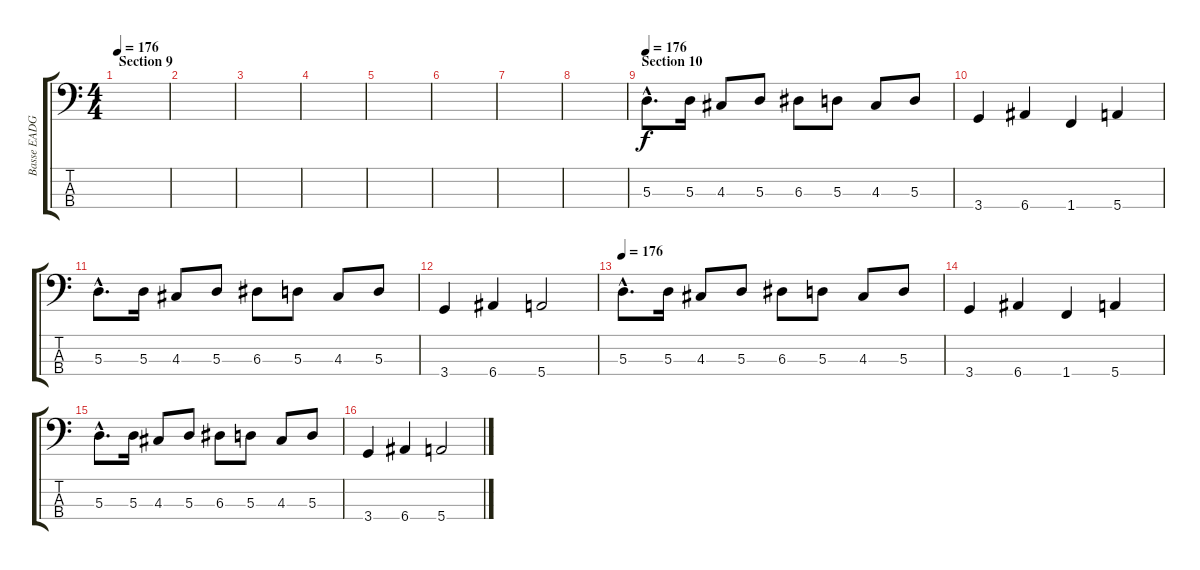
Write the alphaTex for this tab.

\track ("Basse EADG" "Basse EADG") {instrument electricbassfinger}
\staff {score tabs}
\tuning (G2 D2 A1 E1) {hide}
\ts (4 4)
\section ("" "Section 9")
\tempo 176
\clef f4
\ks c
|
|
|
|
|
|
|
|
\section ("" "Section 10")
\tempo 176
5.3{hac}.8{d} 5.3.16 4.3.8 5.3.8 6.3.8 5.3.8 4.3.8 5.3.8 |
3.4.4 6.4.4 1.4.4 5.4.4 |
5.3{hac}.8{d} 5.3.16 4.3.8 5.3.8 6.3.8 5.3.8 4.3.8 5.3.8 |
3.4.4 6.4.4 5.4.2 |
\tempo 176
5.3{hac}.8{d} 5.3.16 4.3.8 5.3.8 6.3.8 5.3.8 4.3.8 5.3.8 |
3.4.4 6.4.4 1.4.4 5.4.4 |
5.3{hac}.8{d} 5.3.16 4.3.8 5.3.8 6.3.8 5.3.8 4.3.8 5.3.8 |
3.4.4 6.4.4 5.4.2
